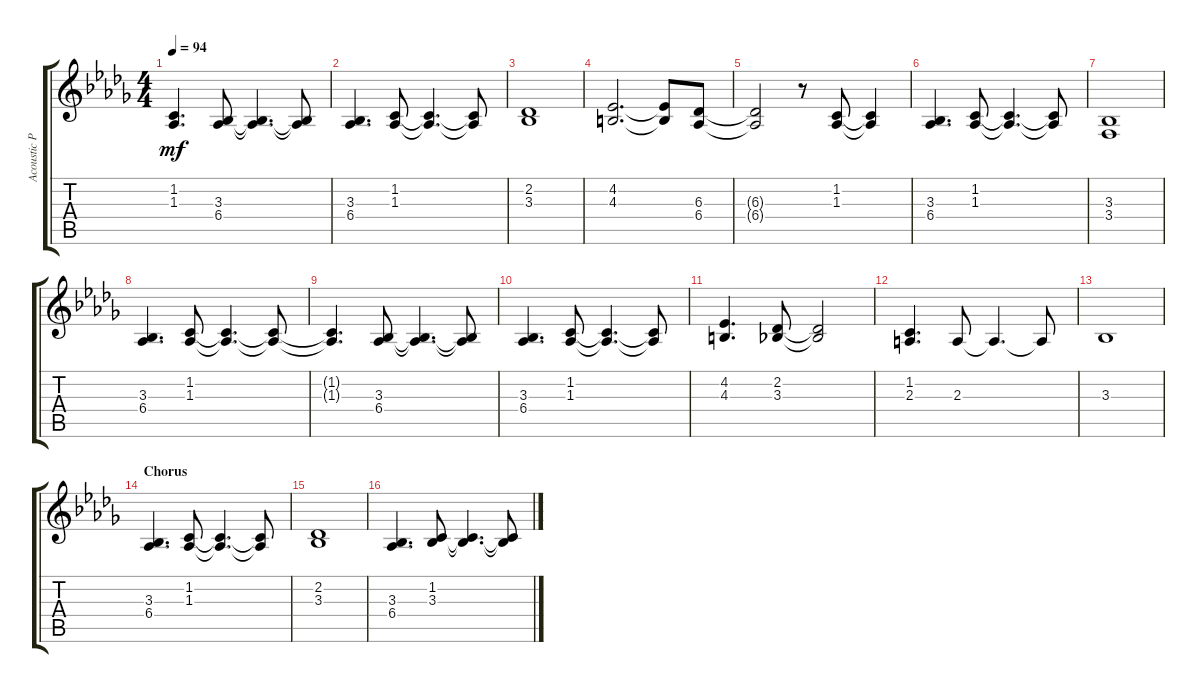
\track ("Acoustic Piano" "Acoustic P") {instrument acousticgrandpiano}
\staff {score tabs}
\tuning (E4 B3 G3 D3 A2 E2) {hide}
\ts (4 4)
\tempo 94
\clef g2
\ks bbminor
(1.2 1.3).4{d dy mf} (3.3 6.4).8 (3.3{t} 6.4{t}).4{d} (3.3{t} 6.4{t}).8 |
(3.3 6.4).4{d} (1.2 1.3).8 (1.2{t} 1.3{t}).4{d} (1.2{t} 1.3{t}).8 |
(2.2 3.3).1 |
(4.2 4.3).2{d} (4.2{t} 4.3{t}).8 (6.3 6.4).8 |
(6.3{t} 6.4{t}).2 r.8 (1.2 1.3).8 (1.2{t} 1.3{t}).4 |
(3.3 6.4).4{d} (1.2 1.3).8 (1.2{t} 1.3{t}).4{d} (1.2{t} 1.3{t}).8 |
(3.3 3.4).1 |
(3.3 6.4).4{d} (1.2 1.3).8 (1.2{t} 1.3{t}).4{d} (1.2{t} 1.3{t}).8 |
(1.2{t} 1.3{t}).4{d} (3.3 6.4).8 (3.3{t} 6.4{t}).4{d} (3.3{t} 6.4{t}).8 |
(3.3 6.4).4{d} (1.2 1.3).8 (1.2{t} 1.3{t}).4{d} (1.2{t} 1.3{t}).8 |
(4.2 4.3).4{d} (2.2 3.3).8 (2.2{t} 3.3{t}).2 |
(1.2 2.3).4{d} 2.3.8 2.3{t}.4{d} 2.3{t}.8 |
3.3.1 |
\section ("" "Chorus")
(3.3 6.4).4{d} (1.2 1.3).8 (1.2{t} 1.3{t}).4{d} (1.2{t} 1.3{t}).8 |
(2.2 3.3).1 |
(3.3 6.4).4{d} (1.2 3.3).8 (1.2{t} 3.3{t}).4{d} (1.2{t} 3.3{t}).8
